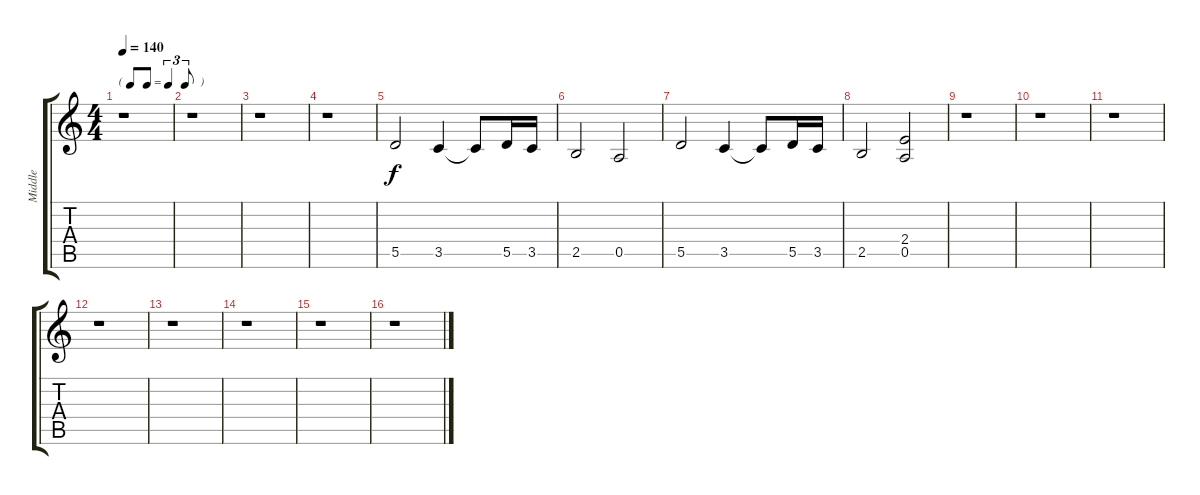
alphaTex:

\track ("Middle" "Middle") {instrument overdrivenguitar}
\staff {score tabs}
\tuning (E4 B3 G3 D3 A2 E2) {hide}
\ts (4 4)
\tf triplet8th
\tempo 140
\clef g2
\ks c
r.1{dy f} |
r.1 |
r.1 |
r.1 |
5.5.2 3.5.4 3.5{t}.8 5.5.16 3.5.16 |
2.5.2 0.5.2 |
5.5.2 3.5.4 3.5{t}.8 5.5.16 3.5.16 |
2.5.2 (2.4 0.5).2 |
r.1 |
r.1 |
r.1 |
r.1 |
r.1 |
r.1 |
r.1 |
r.1
